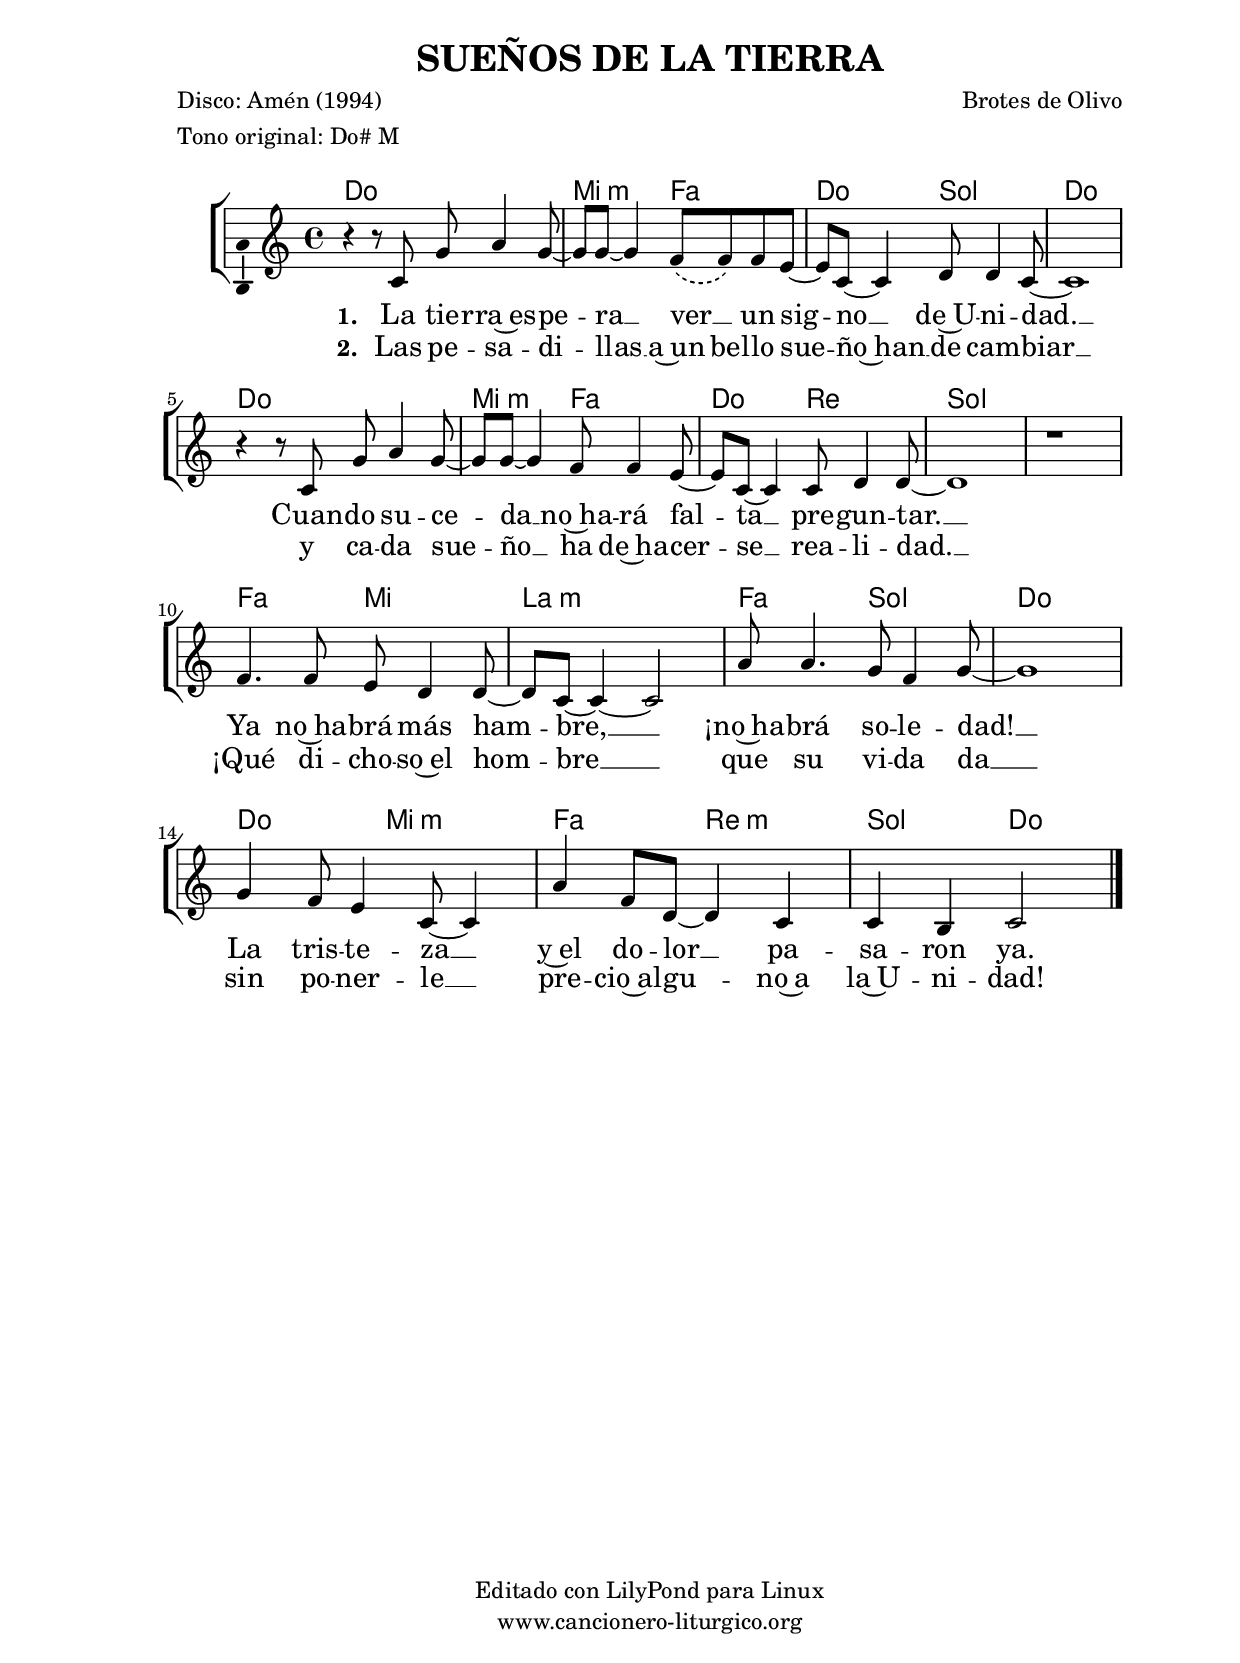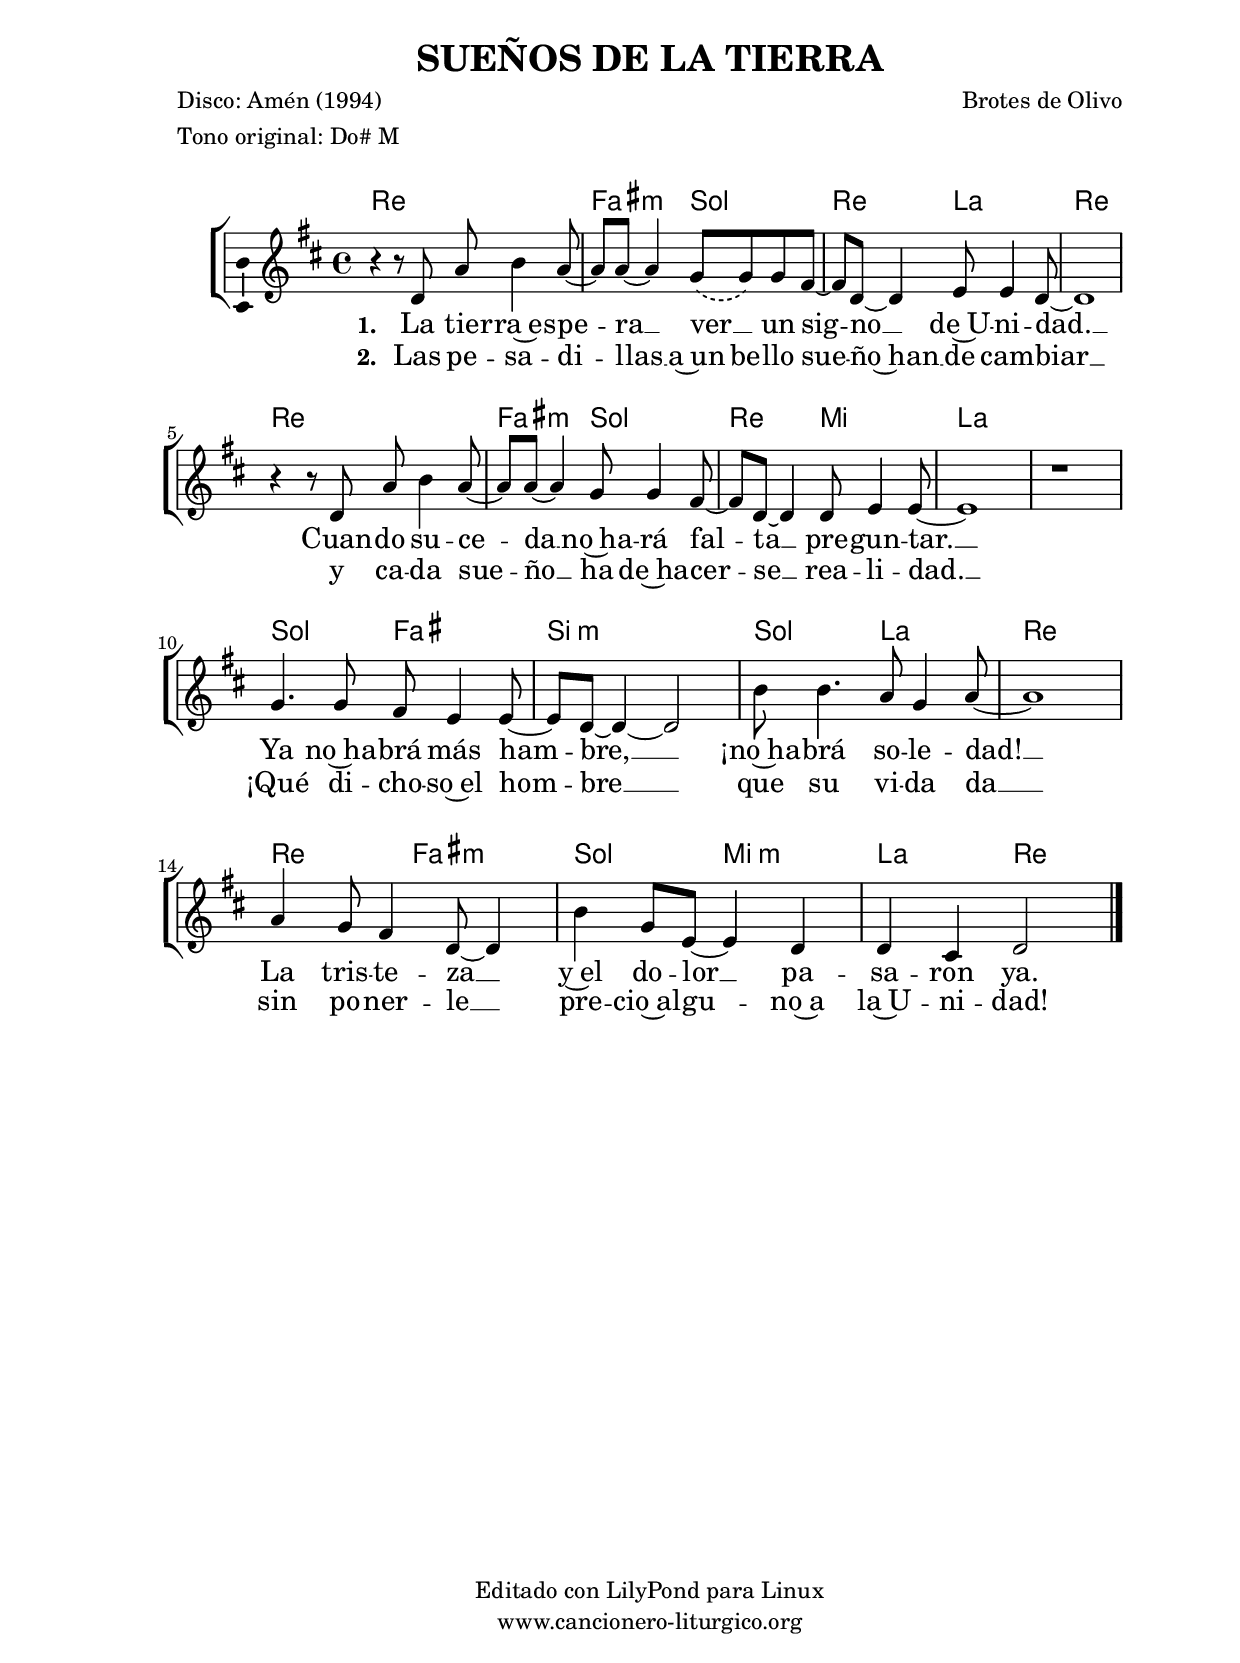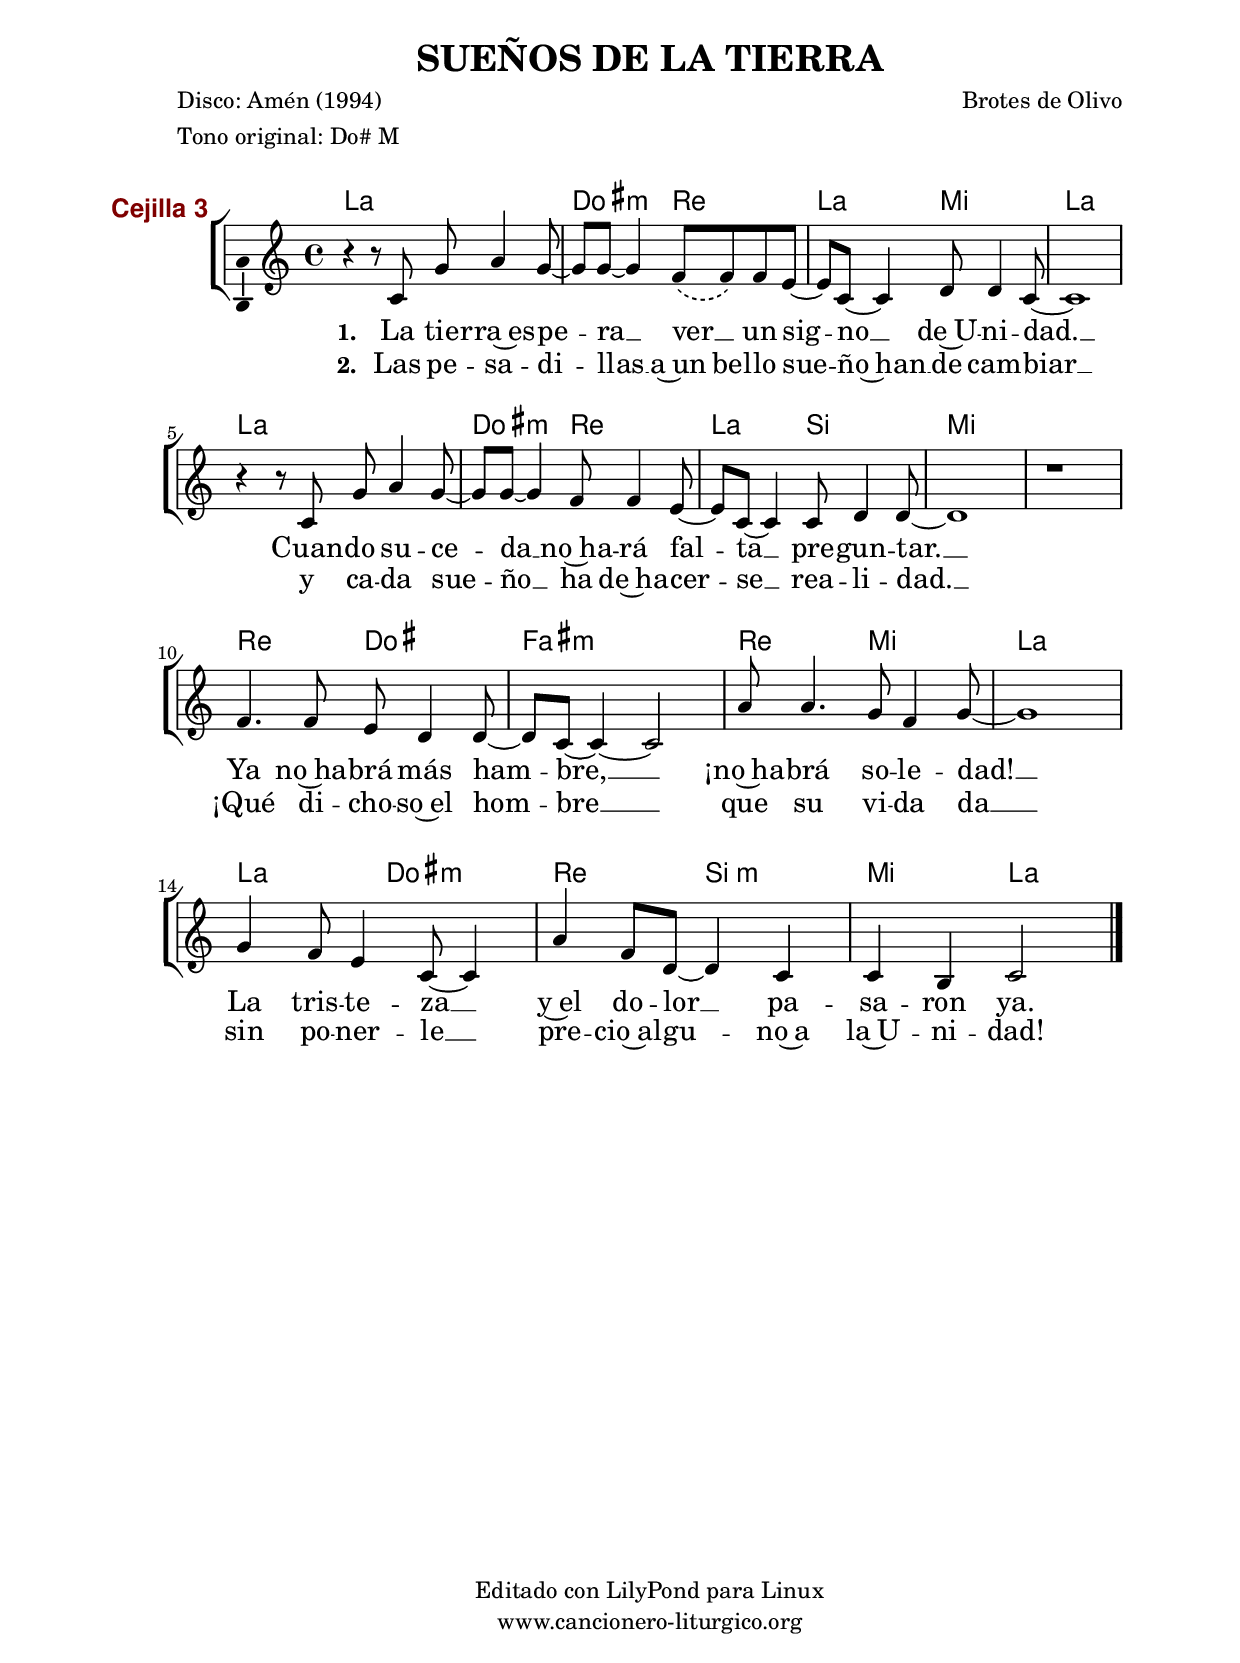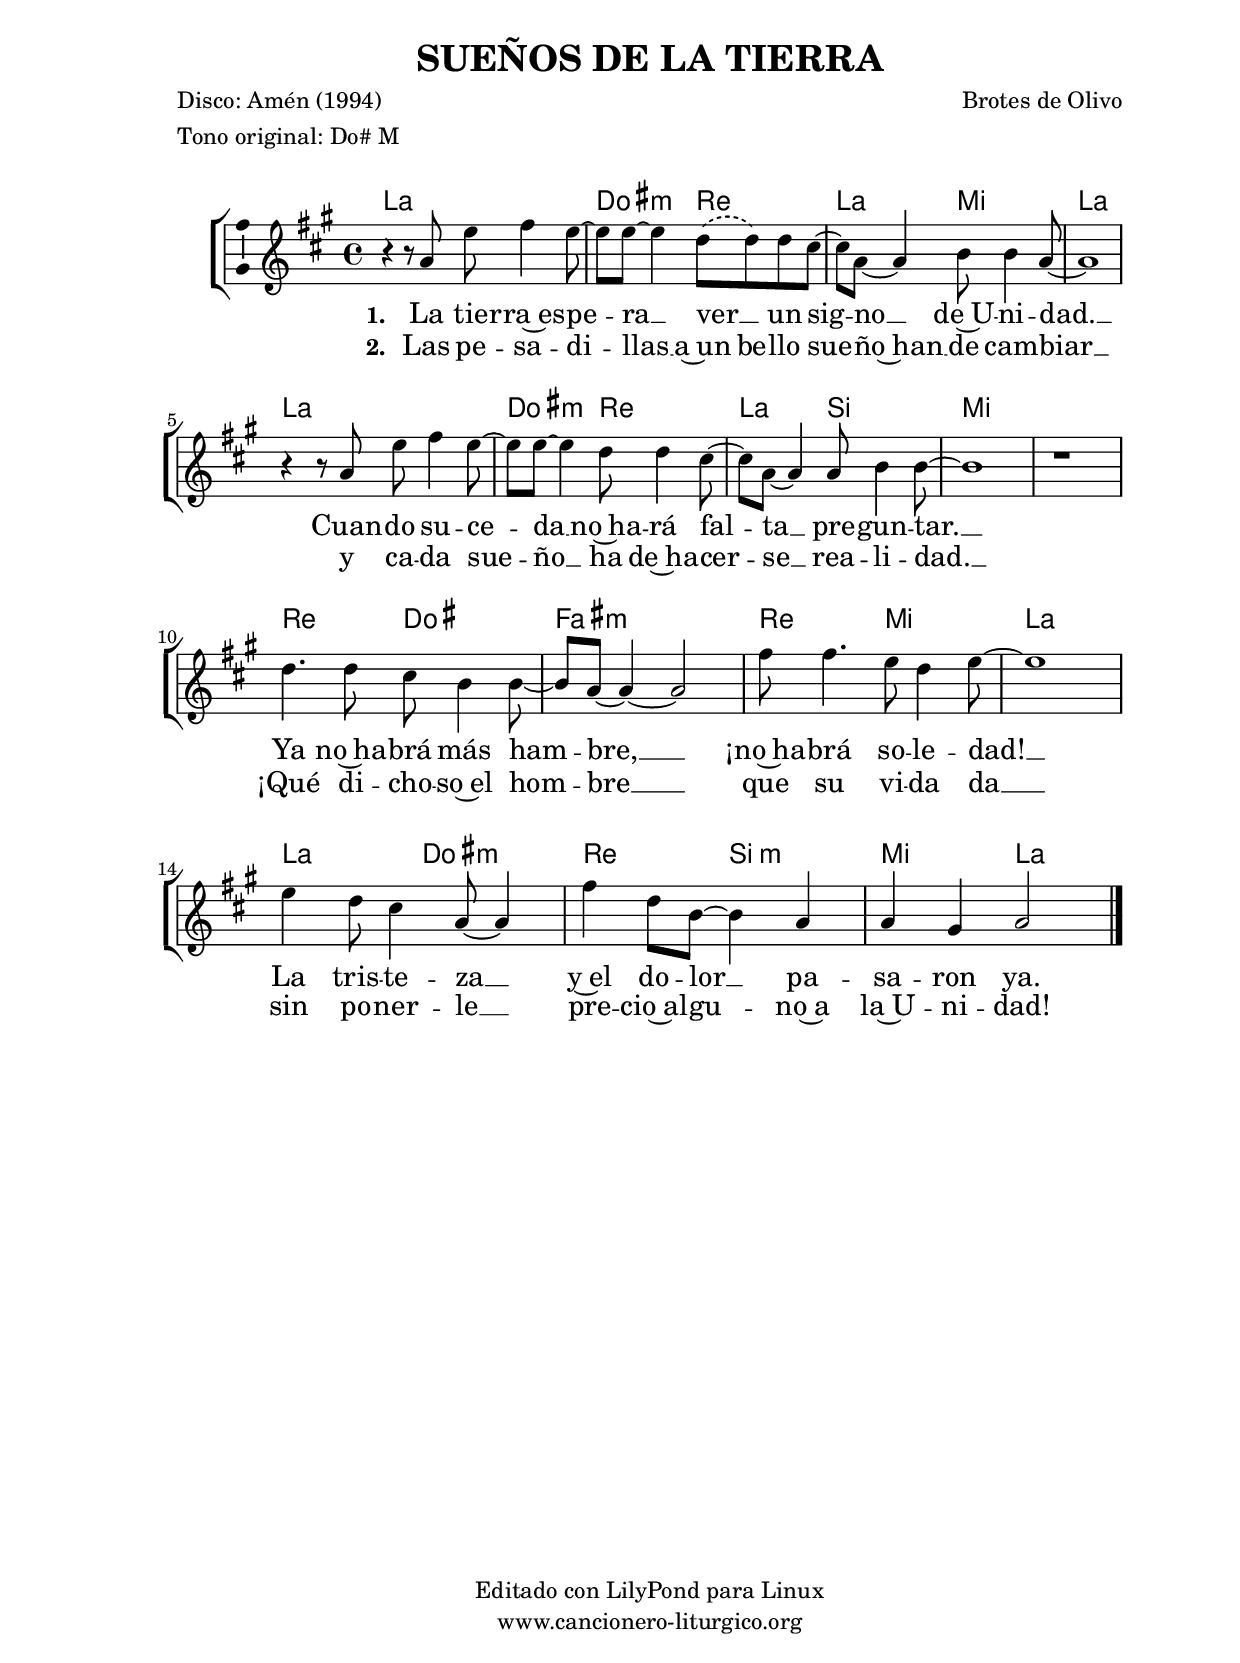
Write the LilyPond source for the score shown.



%versión de lilypond para la que se ha escrito esta partitura:
\version "2.16.0"

	%Tamaño papel
	#(set-default-paper-size "a4")
	%Tamaño partitura
	#(set-global-staff-size 20)
	%No responde al pulsar sobre una nota
	#(ly:set-option 'point-and-click #f)

%parámetros del encabezamiento:
\header {
	title = "SUEÑOS DE LA TIERRA"
	subtitle = ""
	composer = "Brotes de Olivo"
	poet = "Disco: Amén (1994)"
	meter = "Tono original: Do# M"
	arranger = ""
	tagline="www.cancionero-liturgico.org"
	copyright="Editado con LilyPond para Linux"
	tiempo = ""
	usos = "Comunión, Gracias"
	letra = ""
	}

%parámetros asociados al papel:
\paper  {
	oddHeaderMarkup = \markup {\fill-line { \on-the-fly #not-first-page \fromproperty #'header:title \on-the-fly #not-first-page \fromproperty #'header:composer }}
	evenHeaderMarkup = \markup {\fill-line { \fromproperty #'header:composer \fromproperty #'header:title }}
	#(set-paper-size "a4")
	print-page-number = ##f
	first-page-number = 1
	print-first-page-number = ##f
%	head-separation = 3.0 \cm
	top-margin = 2.0 \cm
	bottom-margin = 0.5\cm
%%%	bottom-margin = -1.0\cm
	left-margin = 3.0 \cm
	line-width = 16.0 \cm 
	indent = 8\mm
	interscoreline = 2.\mm
	between-system-space = 15\mm
%	para que las partituras no llenen la hoja:
	ragged-bottom = ##t
%	idem para la última hoja:
	ragged-last-bottom = ##f
%	para que las partituras llenen el ancho del papel:
	ragged-last = ##f
	after-title-space = 2.5 \cm
%page-count=1
%system-count=4

	%Flexible Vertical Spacing
%	markup-markup-spacing =
%	#'((basic-distance . 15) (minimum-distance . 15) (padding . 3))
	markup-system-spacing =
	#'((basic-distance . 15) (minimum-distance . 15) (padding . 3))
	system-system-spacing =
	#'((basic-distance . 15) (minimum-distance . 15) (padding . 3))
	score-system-spacing =
	#'((basic-distance . 15) (minimum-distance . 15) (padding . 5))
%	top-system-spacing = % header
%	#'((basic-distance . 8) (minimum-distance . 0) (padding . 0))
%	top-markup-spacing =
%	#'((basic-distance . 20) (minimum-distance . 20) (padding . 0))
	last-bottom-spacing = % footer
	#'((basic-distance . 5) (minimum-distance . 5) (padding . 0))
%	score-markup-spacing =
%	#'((basic-distance . 16) (minimum-distance . 13) (padding . 0))

	}


%parámetros que afectan a toda la partitura:
global =  {
	%clave de sol (G):
	\clef G
	%armadura:
%	\transpose d ees
	\key c \major
	\tempo 4=80
	\set Score.tempoHideNote = ##t
	}


acordes = {
	\italianChords
	\chordmode {
%	\transpose d ees
{

c1 e2:m f c g c1
c1 e2:m f c d g1
g1 f2 e a1:m f2 g c1
c2 e2:m f d:m g c

	}
	}
}

melodia = 
%	\transpose d ees
{
\time 4/4

\relative c'{

\phrasingSlurDashed

r4 r8 c8 g' a4 g8~
g8 g~g4 f8 \(f\) f8 e~
e8 c~c4 d8 d4 c8~
c1

\break

r4 r8 c8 g' a4 g8~
g8 g~g4 f8 f4 e8~
e8 c~c4 c8 d4 d8~
d1
r1

\break

f4. f8 e8 d4 d8~
d8 c~c4~c2
a'8 a4. g8 f4 g8~
g1

\break

g4 f8 e4 c8~c4
a'4 f8 d~d4 c
c b c2

\bar "|."

}
}


texto = \lyricmode {

\set stanza =#"1. " 
La tie -- rra~es -- pe -- ra __
ver __ _ un sig -- no __
de~U -- ni -- dad. __
Cuan -- do su -- ce -- da __
no~ha -- rá fal -- ta __
pre -- gun -- tar. __
Ya no~ha -- brá más ham -- bre, __
¡no~ha -- brá so -- le -- dad! __
La tris -- te -- za __
y~el do -- lor __
pa -- sa -- ron ya.

}

textodos = \lyricmode {

\set stanza =#"2. " 
Las pe -- sa -- di -- llas __
a~un be -- llo sue -- ño~han __
de cam -- biar __
y ca -- da sue -- ño __
ha de~ha -- cer -- se __
rea -- li -- dad. __
¡Qué di -- cho -- so~el hom -- bre __
que su vi -- da da __
sin po -- ner -- le __
pre -- cio~al -- gu -- no~a
la~U -- ni -- dad!


}


acordesStaff = \context ChordNames = acordesStaff <<
	\set chordChanges = ##t
	\acordes
	>>


%%%%%%%%%%%%%%%%%%%%%%%%%%%%%%%%%%% CEJILLA %%%%%%%%%%%%%%%%%%%%%%%%%%%%%%%%%%%
acordescejilla = {
%%%	\override ChordNames.ChordName #'font-size = #-1
%%%	\override ChordNames.ChordName #'font-series = #'bold
	\transpose ees c {
		\acordes
		}
	}

acordescejillaStaff = \context ChordNames = acordescejillaStaff <<
	\set Staff.instrumentName = \markup \with-color #darkred \larger \bold \sans "Cejilla 3"
	\set chordChanges = ##t
	\acordescejilla
	>>
%%%%%%%%%%%%%%%%%%%%%%%%%%%%%%%%%%% CEJILLA %%%%%%%%%%%%%%%%%%%%%%%%%%%%%%%%%%%


vozStaff = \context Voice = vozStaff
\with {\consists "Ambitus_engraver"}
<<
%	\set Staff.instrumentName = ""
%	\set Staff.shortInstrumentName = ""
%	\set Staff.midiInstrument = #"clarinet"
%	\set Staff.midiInstrument = #"cello"
	\set Staff.midiInstrument = #"flute"
%	\set Staff.midiInstrument = #"electric guitar (jazz)"
%	\set Staff.midiInstrument = #"english horn"
%	\set Staff.midiInstrument = #"violin"
%	\set Staff.midiInstrument = #"glockenspiel"
	\set Staff.midiMinimumVolume = #0.7
	\set Staff.midiMaximumVolume = #0.9
	\global
	\melodia
	>>


textoStaff = \context Lyrics = textoStaff <<
	\lyricsto vozStaff \texto
	>>

textodosStaff = \context Lyrics = textodosStaff <<
	\lyricsto vozStaff \textodos
	>>


\book {
	\score {
		\context ChoirStaff {
			\override StaffGroup.SystemStartBracket #'collapse-height = #1
			\override Score.SystemStartBar #'collapse-height = #1
			<<
			\acordesStaff
			\vozStaff
			\textoStaff
			\textodosStaff
			>>
			}
		\layout {
	    		\context {
				\Lyrics
				\override LyricText #'font-size = #2
				}
	   		 \context {
				\Score
				\override StaffSymbol #'staff-space = #(magstep +3)
				}
			}
		}
	\score {
		\unfoldRepeats
		\context ChoirStaff {
			<<
			\acordesStaff
			\vozStaff
			>>
			}
		\midi {
	  		\context {
	  			\Score
				tempoWholesPerMinute = #(ly:make-moment 70 4)
				}
			}
		}
	}


%Partitura para guitarra
#(define output-suffix "G")
\book {
	\score {
		\context ChoirStaff {
			\override StaffGroup.SystemStartBracket #'collapse-height = #1
			\override Score.SystemStartBar #'collapse-height = #1
			<<
			\acordescejillaStaff
			\vozStaff
			\textoStaff
			\textodosStaff
			>>
			}
		\layout {
%%%%%%%%%%%%%%%%%%%%%%%%%%%%%%%%%%% CEJILLA %%%%%%%%%%%%%%%%%%%%%%%%%%%%%%%%%%%
			\context {
				\ChordNames \consists Instrument_name_engraver
				}
%%%%%%%%%%%%%%%%%%%%%%%%%%%%%%%%%%% CEJILLA %%%%%%%%%%%%%%%%%%%%%%%%%%%%%%%%%%%
	    		\context {
				\Lyrics
				\override LyricText #'font-size = #2
				}
	   		 \context {
				\Score
				\override StaffSymbol #'staff-space = #(magstep +3)
				}
			}
		}
	}


#(define output-suffix "C")
\book {
	\score {
		\context ChoirStaff {
			\override StaffGroup.SystemStartBracket #'collapse-height = #1
			\override Score.SystemStartBar #'collapse-height = #1
\transpose c d
			<<
			\acordesStaff
			\vozStaff
			\textoStaff
			\textodosStaff
			>>
			}
		\layout {
	    		\context {
				\Lyrics
				\override LyricText #'font-size = #2
				}
	   		 \context {
				\Score
				\override StaffSymbol #'staff-space = #(magstep +3)
				}
			}
		}
	}


#(define output-suffix "S")
\book {
	\score {
		\context ChoirStaff {
			\override StaffGroup.SystemStartBracket #'collapse-height = #1
			\override Score.SystemStartBar #'collapse-height = #1
\transpose c a
			<<
			\acordesStaff
			\vozStaff
			\textoStaff
			\textodosStaff
			>>
			}
		\layout {
	    		\context {
				\Lyrics
				\override LyricText #'font-size = #2
				}
	   		 \context {
				\Score
				\override StaffSymbol #'staff-space = #(magstep +3)
				}
			}
		}
	}


